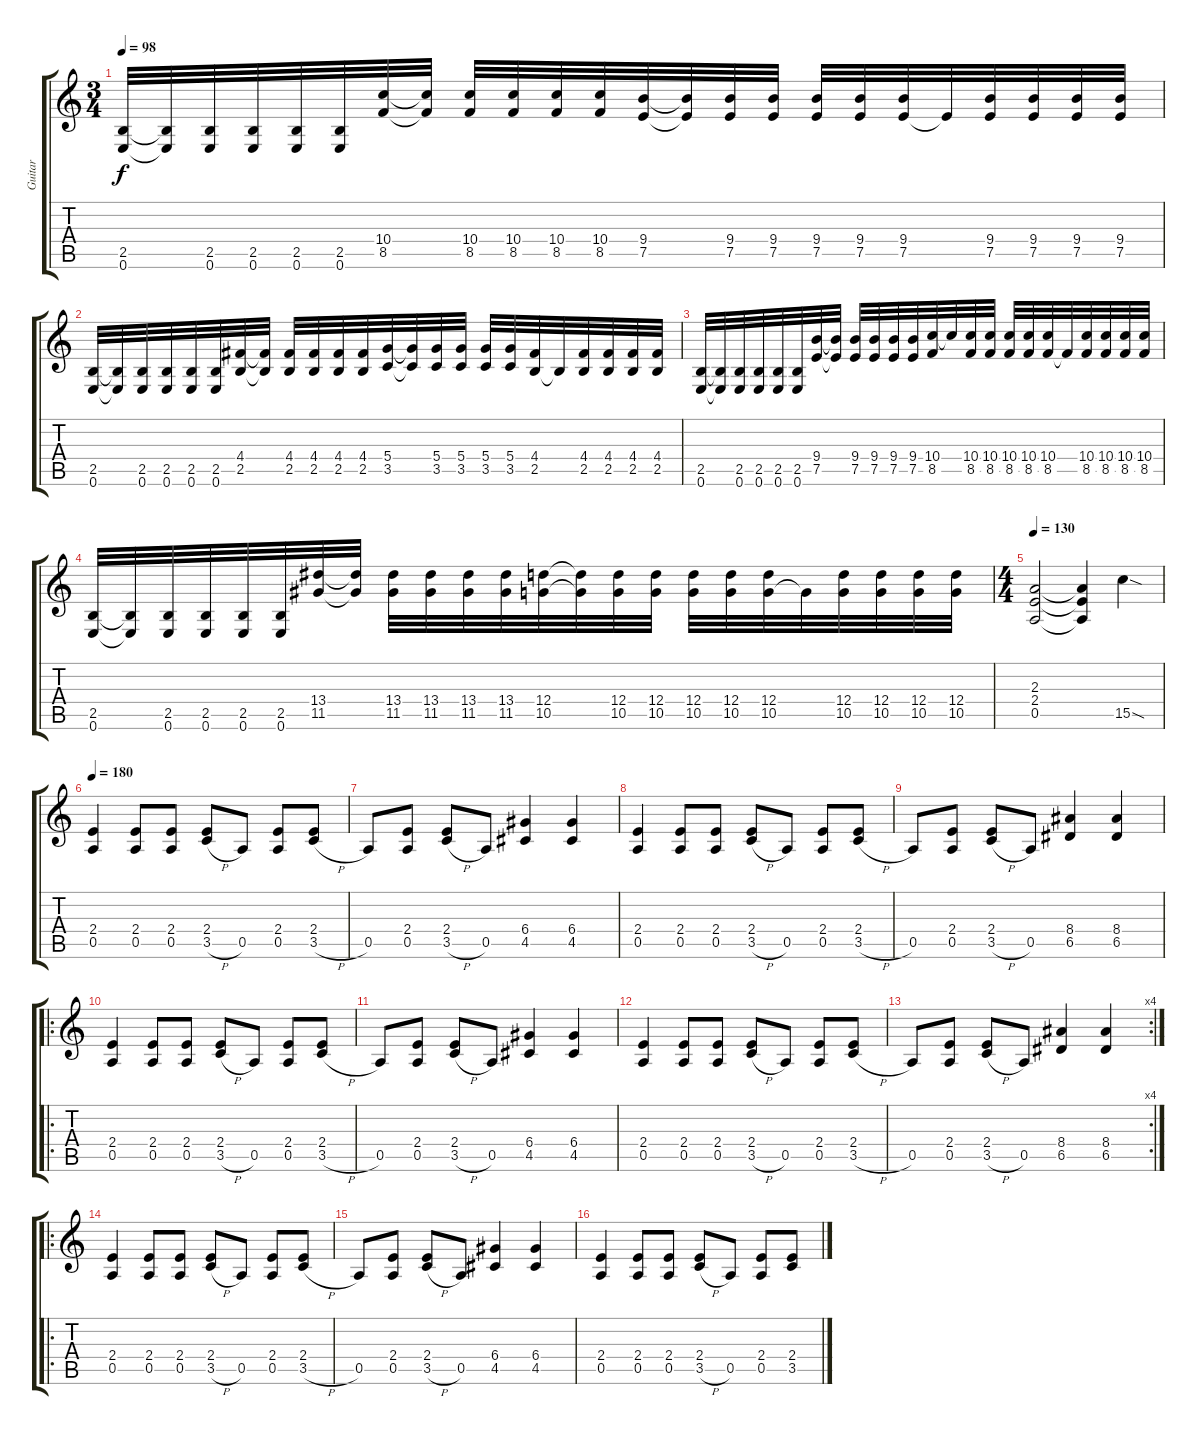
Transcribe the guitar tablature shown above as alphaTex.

\track ("Guitar" "Guitar") {instrument distortionguitar}
\staff {score tabs}
\tuning (E4 B3 G3 D3 A2 E2) {hide}
\ts (3 4)
\tempo 98
\clef g2
\ks c
(2.5 0.6).32{dy f} (2.5{t} 0.6{t}).32 (2.5 0.6).32 (2.5 0.6).32 (2.5 0.6).32 (2.5 0.6).32 (10.4 8.5).32 (10.4{t} 8.5{t}).32 (10.4 8.5).32 (10.4 8.5).32 (10.4 8.5).32 (10.4 8.5).32 (9.4 7.5).32 (9.4{t} 7.5{t}).32 (9.4 7.5).32 (9.4 7.5).32 (9.4 7.5).32 (9.4 7.5).32 (9.4 7.5).32 7.5{t}.32 (9.4 7.5).32 (9.4 7.5).32 (9.4 7.5).32 (9.4 7.5).32 |
(2.5 0.6).32 (2.5{t} 0.6{t}).32 (2.5 0.6).32 (2.5 0.6).32 (2.5 0.6).32 (2.5 0.6).32 (4.4 2.5).32 (4.4{t} 2.5{t}).32 (4.4 2.5).32 (4.4 2.5).32 (4.4 2.5).32 (4.4 2.5).32 (5.4 3.5).32 (5.4{t} 3.5{t}).32 (5.4 3.5).32 (5.4 3.5).32 (5.4 3.5).32 (5.4 3.5).32 (4.4 2.5).32 2.5{t}.32 (4.4 2.5).32 (4.4 2.5).32 (4.4 2.5).32 (4.4 2.5).32 |
(2.5 0.6).32 (2.5{t} 0.6{t}).32 (2.5 0.6).32 (2.5 0.6).32 (2.5 0.6).32 (2.5 0.6).32 (9.4 7.5).32 (9.4{t} 7.5{t}).32 (9.4 7.5).32 (9.4 7.5).32 (9.4 7.5).32 (9.4 7.5).32 (10.4 8.5).32 10.4{t}.32 (10.4 8.5).32 (10.4 8.5).32 (10.4 8.5).32 (10.4 8.5).32 (10.4 8.5).32 8.5{t}.32 (10.4 8.5).32 (10.4 8.5).32 (10.4 8.5).32 (10.4 8.5).32 |
(2.5 0.6).32 (2.5{t} 0.6{t}).32 (2.5 0.6).32 (2.5 0.6).32 (2.5 0.6).32 (2.5 0.6).32 (13.4 11.5).32 (13.4{t} 11.5{t}).32 (13.4 11.5).32 (13.4 11.5).32 (13.4 11.5).32 (13.4 11.5).32 (12.4 10.5).32 (12.4{t} 10.5{t}).32 (12.4 10.5).32 (12.4 10.5).32 (12.4 10.5).32 (12.4 10.5).32 (12.4 10.5).32 10.5{t}.32 (12.4 10.5).32 (12.4 10.5).32 (12.4 10.5).32 (12.4 10.5).32 |
\ts (4 4)
\tempo 130
(2.3 2.4 0.5).2 (2.3{t} 2.4{t} 0.5{t}).4 15.5{sod}.4 |
\tempo 180
(2.4 0.5).4 (2.4 0.5).8 (2.4 0.5).8 (2.4 3.5{h}).8 0.5.8 (2.4 0.5).8 (2.4 3.5{h}).8 |
0.5.8 (2.4 0.5).8 (2.4 3.5{h}).8 0.5.8 (6.4 4.5).4 (6.4 4.5).4 |
(2.4 0.5).4 (2.4 0.5).8 (2.4 0.5).8 (2.4 3.5{h}).8 0.5.8 (2.4 0.5).8 (2.4 3.5{h}).8 |
0.5.8 (2.4 0.5).8 (2.4 3.5{h}).8 0.5.8 (8.4 6.5).4 (8.4 6.5).4 |
\ro
(2.4 0.5).4 (2.4 0.5).8 (2.4 0.5).8 (2.4 3.5{h}).8 0.5.8 (2.4 0.5).8 (2.4 3.5{h}).8 |
0.5.8 (2.4 0.5).8 (2.4 3.5{h}).8 0.5.8 (6.4 4.5).4 (6.4 4.5).4 |
(2.4 0.5).4 (2.4 0.5).8 (2.4 0.5).8 (2.4 3.5{h}).8 0.5.8 (2.4 0.5).8 (2.4 3.5{h}).8 |
\rc 4
0.5.8 (2.4 0.5).8 (2.4 3.5{h}).8 0.5.8 (8.4 6.5).4 (8.4 6.5).4 |
\ro
(2.4 0.5).4 (2.4 0.5).8 (2.4 0.5).8 (2.4 3.5{h}).8 0.5.8 (2.4 0.5).8 (2.4 3.5{h}).8 |
0.5.8 (2.4 0.5).8 (2.4 3.5{h}).8 0.5.8 (6.4 4.5).4 (6.4 4.5).4 |
(2.4 0.5).4 (2.4 0.5).8 (2.4 0.5).8 (2.4 3.5{h}).8 0.5.8 (2.4 0.5).8 (2.4 3.5{h}).8
